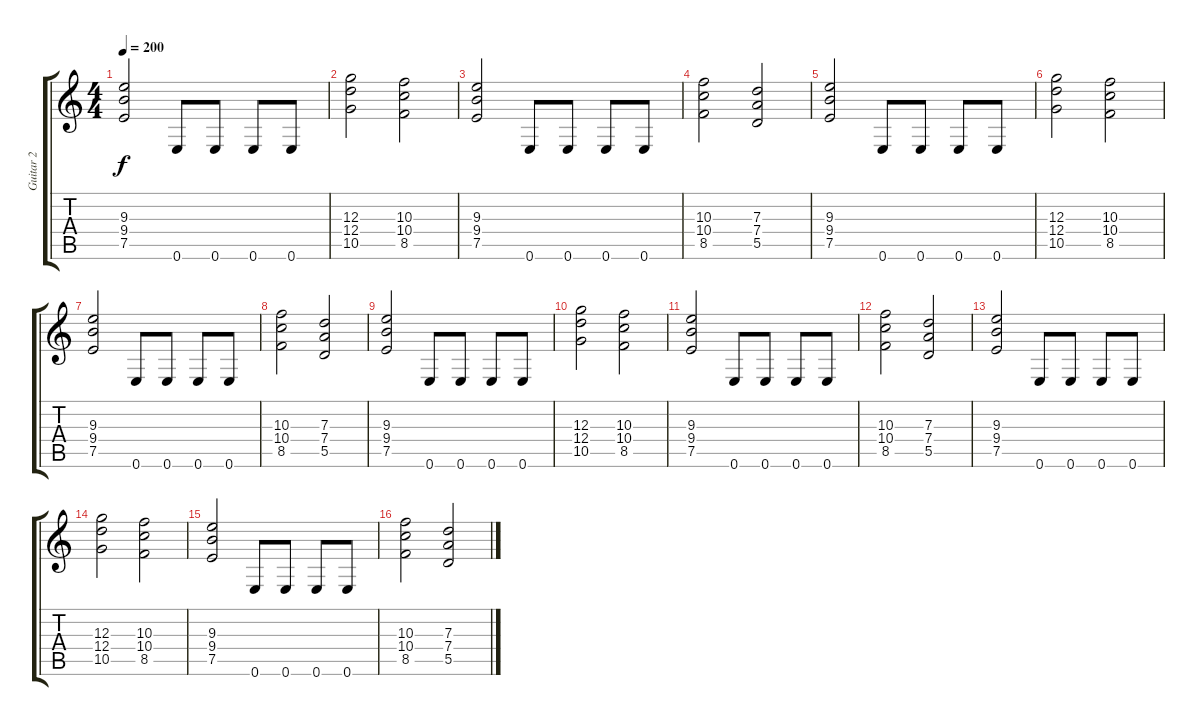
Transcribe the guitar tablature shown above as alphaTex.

\track ("Guitar 2" "Guitar 2") {instrument overdrivenguitar}
\staff {score tabs}
\tuning (E4 B3 G3 D3 A2 E2) {hide}
\ts (4 4)
\tempo 200
\clef g2
\ks c
(9.3 9.4 7.5).2{dy f} 0.6.8 0.6.8 0.6.8 0.6.8 |
(12.3 12.4 10.5).2 (10.3 10.4 8.5).2 |
(9.3 9.4 7.5).2 0.6.8 0.6.8 0.6.8 0.6.8 |
(10.3 10.4 8.5).2 (7.3 7.4 5.5).2 |
(9.3 9.4 7.5).2 0.6.8 0.6.8 0.6.8 0.6.8 |
(12.3 12.4 10.5).2 (10.3 10.4 8.5).2 |
(9.3 9.4 7.5).2 0.6.8 0.6.8 0.6.8 0.6.8 |
(10.3 10.4 8.5).2 (7.3 7.4 5.5).2 |
(9.3 9.4 7.5).2 0.6.8 0.6.8 0.6.8 0.6.8 |
(12.3 12.4 10.5).2 (10.3 10.4 8.5).2 |
(9.3 9.4 7.5).2 0.6.8 0.6.8 0.6.8 0.6.8 |
(10.3 10.4 8.5).2 (7.3 7.4 5.5).2 |
(9.3 9.4 7.5).2 0.6.8 0.6.8 0.6.8 0.6.8 |
(12.3 12.4 10.5).2 (10.3 10.4 8.5).2 |
(9.3 9.4 7.5).2 0.6.8 0.6.8 0.6.8 0.6.8 |
(10.3 10.4 8.5).2 (7.3 7.4 5.5).2
